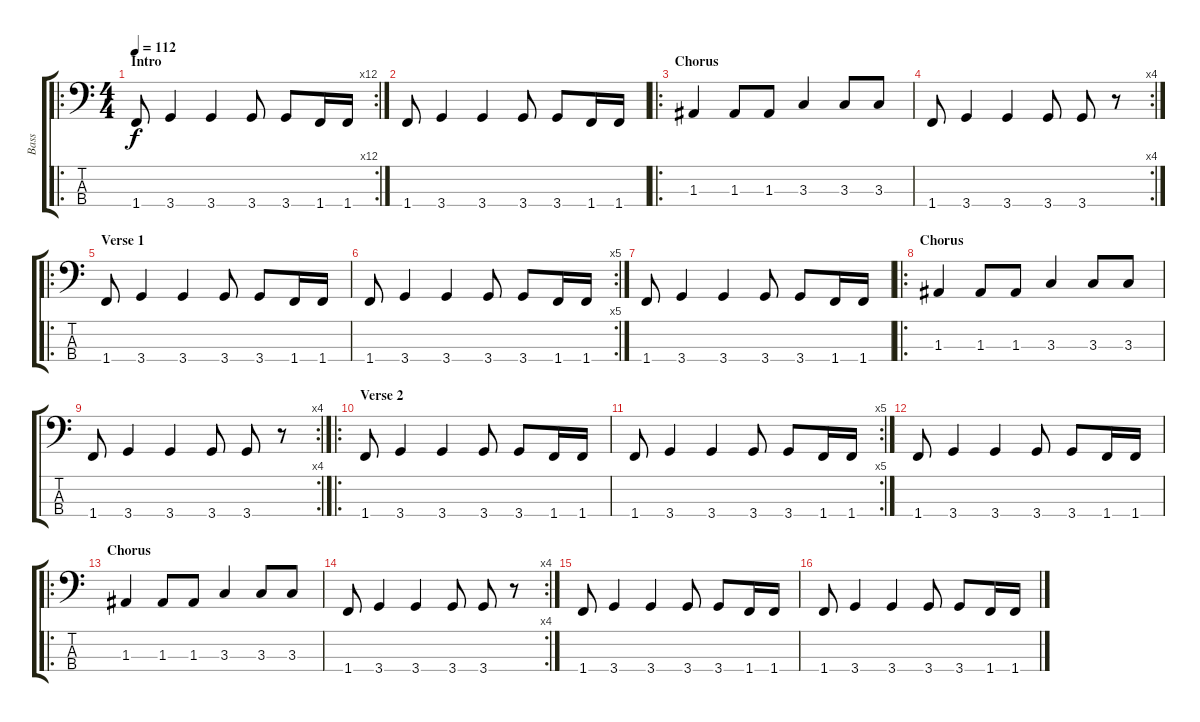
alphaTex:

\track ("Bass" "Bass") {instrument electricbasspick}
\staff {score tabs}
\tuning (G2 D2 A1 E1) {hide}
\ro
\rc 12
\ts (4 4)
\section ("" "Intro")
\tempo 112
\clef f4
\ks c
1.4.8{dy f instrument electricbasspick} 3.4.4 3.4.4 3.4.8 3.4.8 1.4.16 1.4.16 |
1.4.8 3.4.4 3.4.4 3.4.8 3.4.8 1.4.16 1.4.16 |
\ro
\section ("" "Chorus")
1.3.4 1.3.8 1.3.8 3.3.4 3.3.8 3.3.8 |
\rc 4
1.4.8 3.4.4 3.4.4 3.4.8 3.4.8 r.8 |
\ro
\section ("" "Verse 1")
1.4.8 3.4.4 3.4.4 3.4.8 3.4.8 1.4.16 1.4.16 |
\rc 5
1.4.8 3.4.4 3.4.4 3.4.8 3.4.8 1.4.16 1.4.16 |
1.4.8 3.4.4 3.4.4 3.4.8 3.4.8 1.4.16 1.4.16 |
\ro
\section ("" "Chorus")
1.3.4 1.3.8 1.3.8 3.3.4 3.3.8 3.3.8 |
\rc 4
1.4.8 3.4.4 3.4.4 3.4.8 3.4.8 r.8 |
\ro
\section ("" "Verse 2")
1.4.8 3.4.4 3.4.4 3.4.8 3.4.8 1.4.16 1.4.16 |
\rc 5
1.4.8 3.4.4 3.4.4 3.4.8 3.4.8 1.4.16 1.4.16 |
1.4.8 3.4.4 3.4.4 3.4.8 3.4.8 1.4.16 1.4.16 |
\ro
\section ("" "Chorus")
1.3.4 1.3.8 1.3.8 3.3.4 3.3.8 3.3.8 |
\rc 4
1.4.8 3.4.4 3.4.4 3.4.8 3.4.8 r.8 |
1.4.8 3.4.4 3.4.4 3.4.8 3.4.8 1.4.16 1.4.16 |
1.4.8 3.4.4 3.4.4 3.4.8 3.4.8 1.4.16 1.4.16
